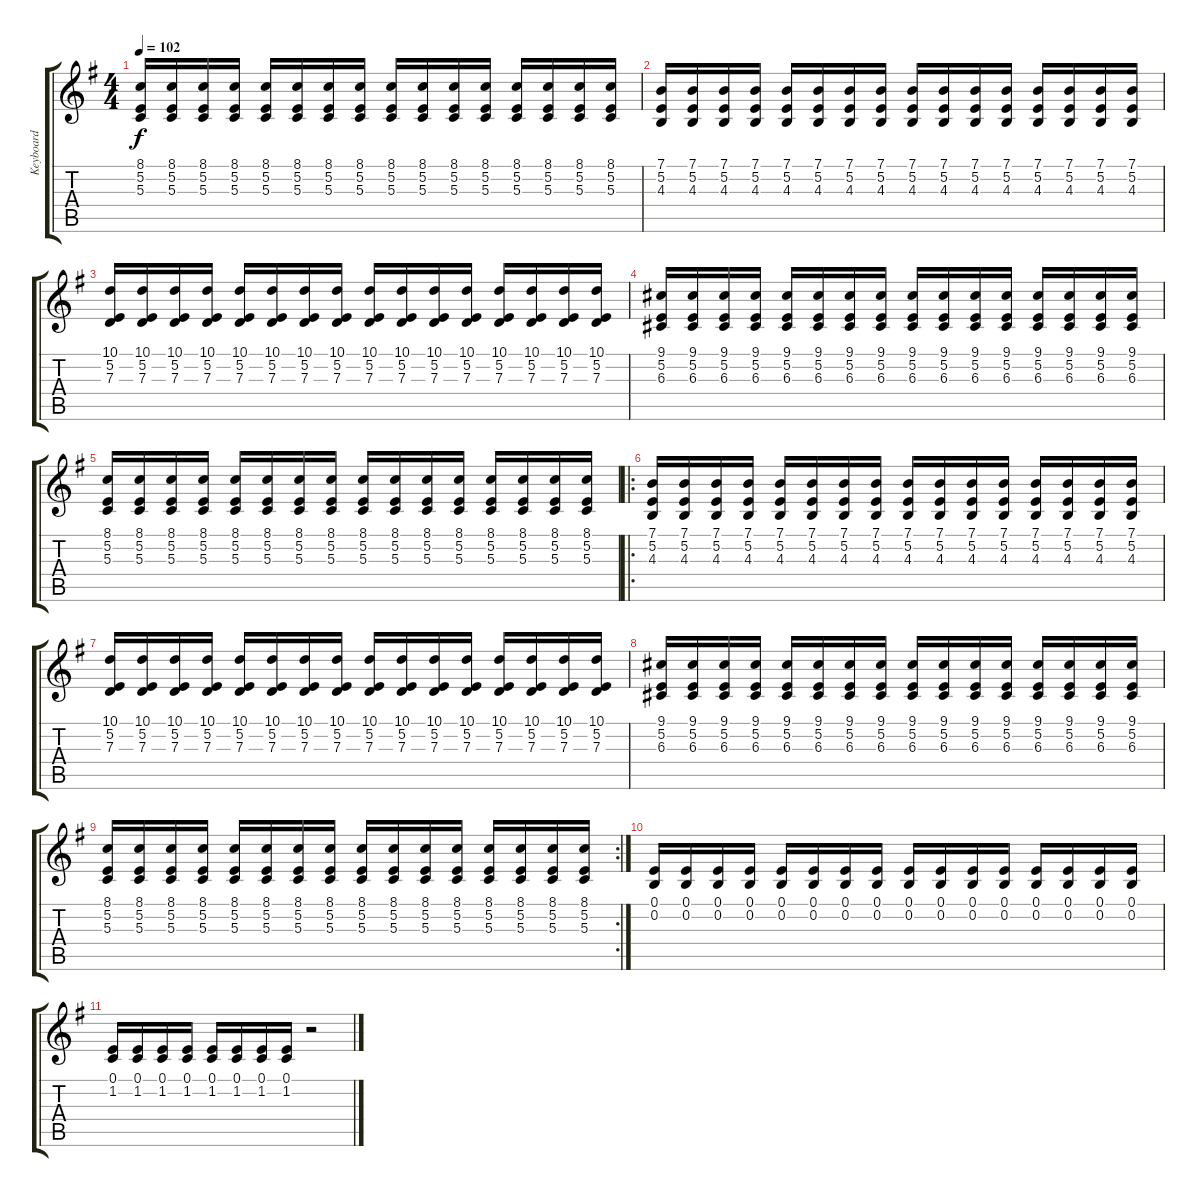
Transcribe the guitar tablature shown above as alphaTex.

\track ("Keyboard" "Keyboard") {instrument lead3calliope}
\staff {score tabs}
\tuning (E4 B3 G3 D3 A2 E2) {hide}
\ts (4 4)
\tempo 102
\clef g2
\ks g
(8.1 5.2 5.3).16{dy f} (8.1 5.2 5.3).16 (8.1 5.2 5.3).16 (8.1 5.2 5.3).16 (8.1 5.2 5.3).16 (8.1 5.2 5.3).16 (8.1 5.2 5.3).16 (8.1 5.2 5.3).16 (8.1 5.2 5.3).16 (8.1 5.2 5.3).16 (8.1 5.2 5.3).16 (8.1 5.2 5.3).16 (8.1 5.2 5.3).16 (8.1 5.2 5.3).16 (8.1 5.2 5.3).16 (8.1 5.2 5.3).16 |
(7.1 5.2 4.3).16{volume 8 instrument rockorgan} (7.1 5.2 4.3).16 (7.1 5.2 4.3).16 (7.1 5.2 4.3).16 (7.1 5.2 4.3).16 (7.1 5.2 4.3).16 (7.1 5.2 4.3).16 (7.1 5.2 4.3).16 (7.1 5.2 4.3).16 (7.1 5.2 4.3).16 (7.1 5.2 4.3).16 (7.1 5.2 4.3).16 (7.1 5.2 4.3).16 (7.1 5.2 4.3).16 (7.1 5.2 4.3).16 (7.1 5.2 4.3).16 |
(10.1 5.2 7.3).16 (10.1 5.2 7.3).16 (10.1 5.2 7.3).16 (10.1 5.2 7.3).16 (10.1 5.2 7.3).16 (10.1 5.2 7.3).16 (10.1 5.2 7.3).16 (10.1 5.2 7.3).16 (10.1 5.2 7.3).16 (10.1 5.2 7.3).16 (10.1 5.2 7.3).16 (10.1 5.2 7.3).16 (10.1 5.2 7.3).16 (10.1 5.2 7.3).16 (10.1 5.2 7.3).16 (10.1 5.2 7.3).16 |
(9.1 5.2 6.3).16 (9.1 5.2 6.3).16 (9.1 5.2 6.3).16 (9.1 5.2 6.3).16 (9.1 5.2 6.3).16 (9.1 5.2 6.3).16 (9.1 5.2 6.3).16 (9.1 5.2 6.3).16 (9.1 5.2 6.3).16 (9.1 5.2 6.3).16 (9.1 5.2 6.3).16 (9.1 5.2 6.3).16 (9.1 5.2 6.3).16 (9.1 5.2 6.3).16 (9.1 5.2 6.3).16 (9.1 5.2 6.3).16 |
(8.1 5.2 5.3).16 (8.1 5.2 5.3).16 (8.1 5.2 5.3).16 (8.1 5.2 5.3).16 (8.1 5.2 5.3).16 (8.1 5.2 5.3).16 (8.1 5.2 5.3).16 (8.1 5.2 5.3).16 (8.1 5.2 5.3).16 (8.1 5.2 5.3).16 (8.1 5.2 5.3).16 (8.1 5.2 5.3).16 (8.1 5.2 5.3).16 (8.1 5.2 5.3).16 (8.1 5.2 5.3).16 (8.1 5.2 5.3).16 |
\ro
(7.1 5.2 4.3).16{volume 8 instrument rockorgan} (7.1 5.2 4.3).16 (7.1 5.2 4.3).16 (7.1 5.2 4.3).16 (7.1 5.2 4.3).16 (7.1 5.2 4.3).16 (7.1 5.2 4.3).16 (7.1 5.2 4.3).16 (7.1 5.2 4.3).16 (7.1 5.2 4.3).16 (7.1 5.2 4.3).16 (7.1 5.2 4.3).16 (7.1 5.2 4.3).16 (7.1 5.2 4.3).16 (7.1 5.2 4.3).16 (7.1 5.2 4.3).16 |
(10.1 5.2 7.3).16 (10.1 5.2 7.3).16 (10.1 5.2 7.3).16 (10.1 5.2 7.3).16 (10.1 5.2 7.3).16 (10.1 5.2 7.3).16 (10.1 5.2 7.3).16 (10.1 5.2 7.3).16 (10.1 5.2 7.3).16 (10.1 5.2 7.3).16 (10.1 5.2 7.3).16 (10.1 5.2 7.3).16 (10.1 5.2 7.3).16 (10.1 5.2 7.3).16 (10.1 5.2 7.3).16 (10.1 5.2 7.3).16 |
(9.1 5.2 6.3).16 (9.1 5.2 6.3).16 (9.1 5.2 6.3).16 (9.1 5.2 6.3).16 (9.1 5.2 6.3).16 (9.1 5.2 6.3).16 (9.1 5.2 6.3).16 (9.1 5.2 6.3).16 (9.1 5.2 6.3).16 (9.1 5.2 6.3).16 (9.1 5.2 6.3).16 (9.1 5.2 6.3).16 (9.1 5.2 6.3).16 (9.1 5.2 6.3).16 (9.1 5.2 6.3).16 (9.1 5.2 6.3).16 |
\rc 2
(8.1 5.2 5.3).16 (8.1 5.2 5.3).16 (8.1 5.2 5.3).16 (8.1 5.2 5.3).16 (8.1 5.2 5.3).16 (8.1 5.2 5.3).16 (8.1 5.2 5.3).16 (8.1 5.2 5.3).16 (8.1 5.2 5.3).16 (8.1 5.2 5.3).16 (8.1 5.2 5.3).16 (8.1 5.2 5.3).16 (8.1 5.2 5.3).16 (8.1 5.2 5.3).16 (8.1 5.2 5.3).16 (8.1 5.2 5.3).16 |
(0.1 0.2).16 (0.1 0.2).16 (0.1 0.2).16 (0.1 0.2).16 (0.1 0.2).16 (0.1 0.2).16 (0.1 0.2).16 (0.1 0.2).16 (0.1 0.2).16 (0.1 0.2).16 (0.1 0.2).16 (0.1 0.2).16 (0.1 0.2).16 (0.1 0.2).16 (0.1 0.2).16 (0.1 0.2).16 |
(0.1 1.2).16 (0.1 1.2).16 (0.1 1.2).16 (0.1 1.2).16 (0.1 1.2).16 (0.1 1.2).16 (0.1 1.2).16 (0.1 1.2).16 r.2
